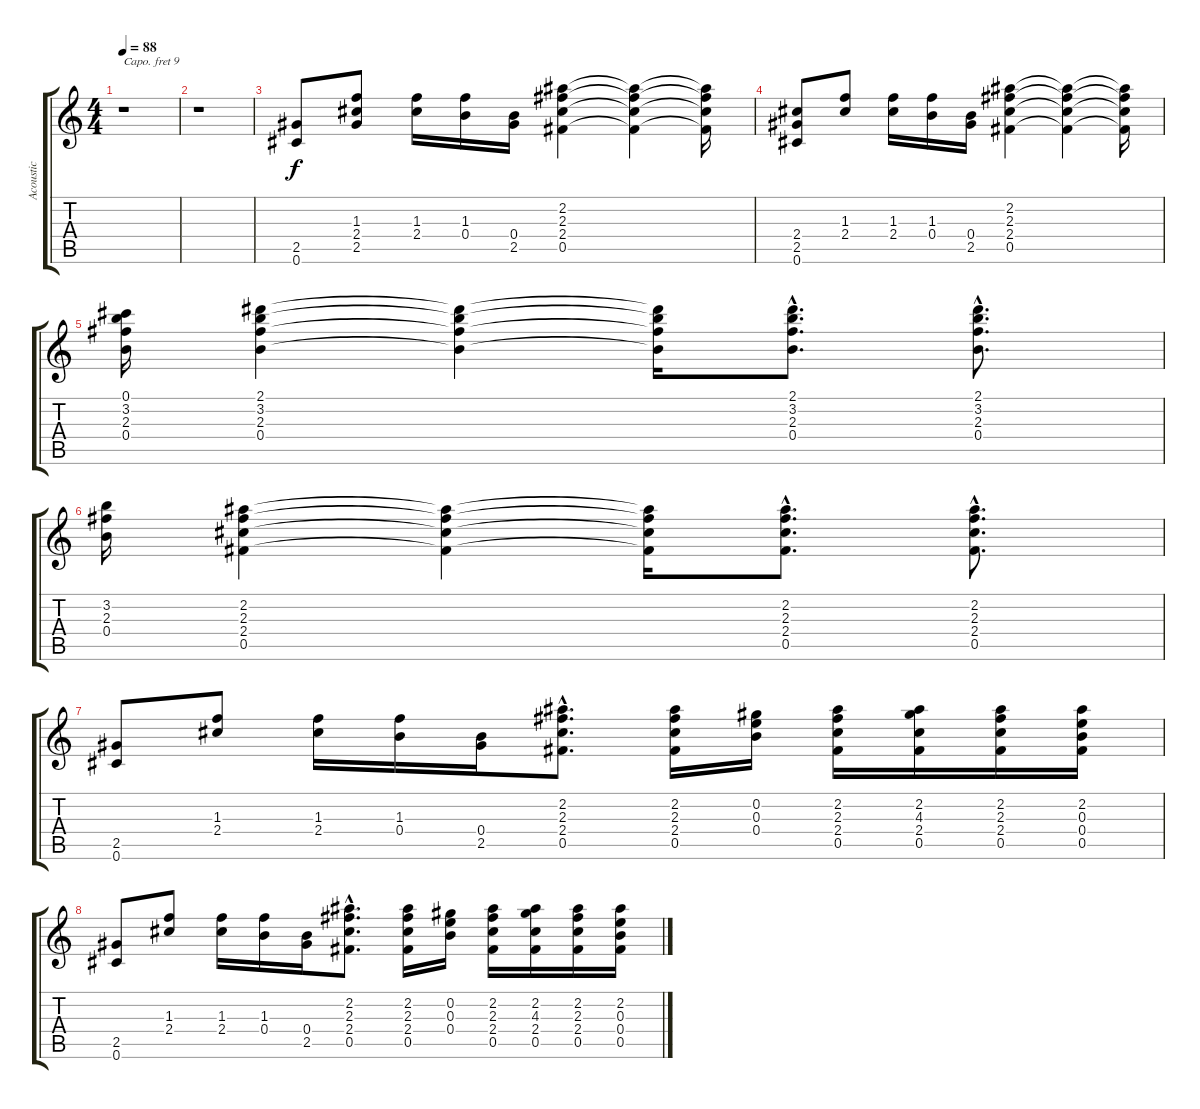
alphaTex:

\track ("Acoustic" "Acoustic") {instrument acousticguitarsteel}
\staff {score tabs}
\capo 9
\tuning (E4 B3 G3 D3 A2 E2) {hide}
\ts (4 4)
\tempo 88
\clef g2
\ks c
r.1{dy f instrument acousticguitarsteel} |
r.1 |
(2.5 0.6).8 (1.3 2.4 2.5).8 (1.3 2.4).16 (1.3 0.4).16 (0.4 2.5).16 (2.2 2.3 2.4 0.5).4 (2.2{t} 2.3{t} 2.4{t} 0.5{t}).4 (2.2{t} 2.3{t} 2.4{t} 0.5{t}).16 |
(2.4 2.5 0.6).8 (1.3 2.4).8 (1.3 2.4).16 (1.3 0.4).16 (0.4 2.5).16 (2.2 2.3 2.4 0.5).4 (2.2{t} 2.3{t} 2.4{t} 0.5{t}).4 (2.2{t} 2.3{t} 2.4{t} 0.5{t}).16 |
(0.1 3.2 2.3 0.4).16 (2.1 3.2 2.3 0.4).4 (2.1{t} 3.2{t} 2.3{t} 0.4{t}).4 (2.1{t} 3.2{t} 2.3{t} 0.4{t}).16 (2.1{hac} 3.2{hac} 2.3{hac} 0.4{hac}).8{d} (2.1{hac} 3.2{hac} 2.3{hac} 0.4{hac}).8{d} |
(3.2 2.3 0.4).16 (2.2 2.3 2.4 0.5).4 (2.2{t} 2.3{t} 2.4{t} 0.5{t}).4 (2.2{t} 2.3{t} 2.4{t} 0.5{t}).16 (2.2{hac} 2.3{hac} 2.4{hac} 0.5{hac}).8{d} (2.2{hac} 2.3{hac} 2.4{hac} 0.5{hac}).8{d} |
(2.5 0.6).8 (1.3 2.4).8 (1.3 2.4).16 (1.3 0.4).16 (0.4 2.5).16 (2.2{hac} 2.3{hac} 2.4{hac} 0.5{hac}).8{d} (2.2 2.3 2.4 0.5).16 (0.2 0.3 0.4).16 (2.2 2.3 2.4 0.5).16 (2.2 4.3 2.4 0.5).16 (2.2 2.3 2.4 0.5).16 (2.2 0.3 0.4 0.5).16 |
(2.5 0.6).8 (1.3 2.4).8 (1.3 2.4).16 (1.3 0.4).16 (0.4 2.5).16 (2.2{hac} 2.3{hac} 2.4{hac} 0.5{hac}).8{d} (2.2 2.3 2.4 0.5).16 (0.2 0.3 0.4).16 (2.2 2.3 2.4 0.5).16 (2.2 4.3 2.4 0.5).16 (2.2 2.3 2.4 0.5).16 (2.2 0.3 0.4 0.5).16
